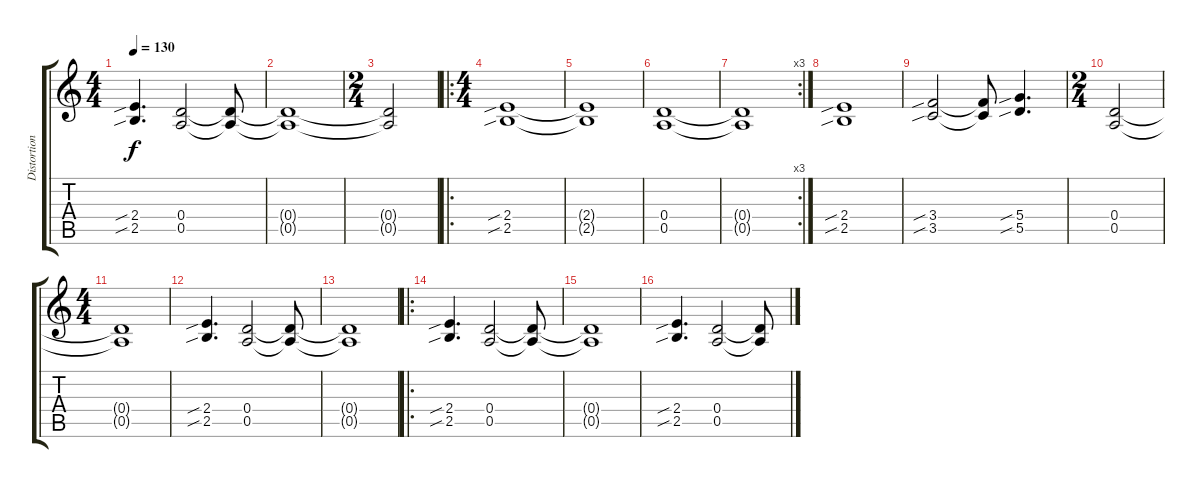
\track ("Distortion Guitar 2" "Distortion") {instrument distortionguitar}
\staff {score tabs}
\tuning (E4 B3 G3 D3 A2 E2) {hide}
\ts (4 4)
\tempo 130
\clef g2
\ks c
(2.4{sib} 2.5{sib}).4{d dy f} (0.4 0.5).2 (0.4{t} 0.5{t}).8 |
(0.4{t} 0.5{t}).1 |
\ts (2 4)
(0.4{t} 0.5{t}).2 |
\ro
\ts (4 4)
(2.4{sib} 2.5{sib}).1 |
(2.4{t} 2.5{t}).1 |
(0.4 0.5).1 |
\rc 3
(0.4{t} 0.5{t}).1 |
(2.4{sib} 2.5{sib}).1 |
(3.4{sib} 3.5{sib}).2 (3.4{t} 3.5{t}).8 (5.4{sib} 5.5{sib}).4{d} |
\ts (2 4)
(0.4 0.5).2 |
\ts (4 4)
(0.4{t} 0.5{t}).1 |
(2.4{sib} 2.5{sib}).4{d} (0.4 0.5).2 (0.4{t} 0.5{t}).8 |
(0.4{t} 0.5{t}).1 |
\ro
(2.4{sib} 2.5{sib}).4{d} (0.4 0.5).2 (0.4{t} 0.5{t}).8 |
(0.4{t} 0.5{t}).1 |
(2.4{sib} 2.5{sib}).4{d} (0.4 0.5).2 (0.4{t} 0.5{t}).8
